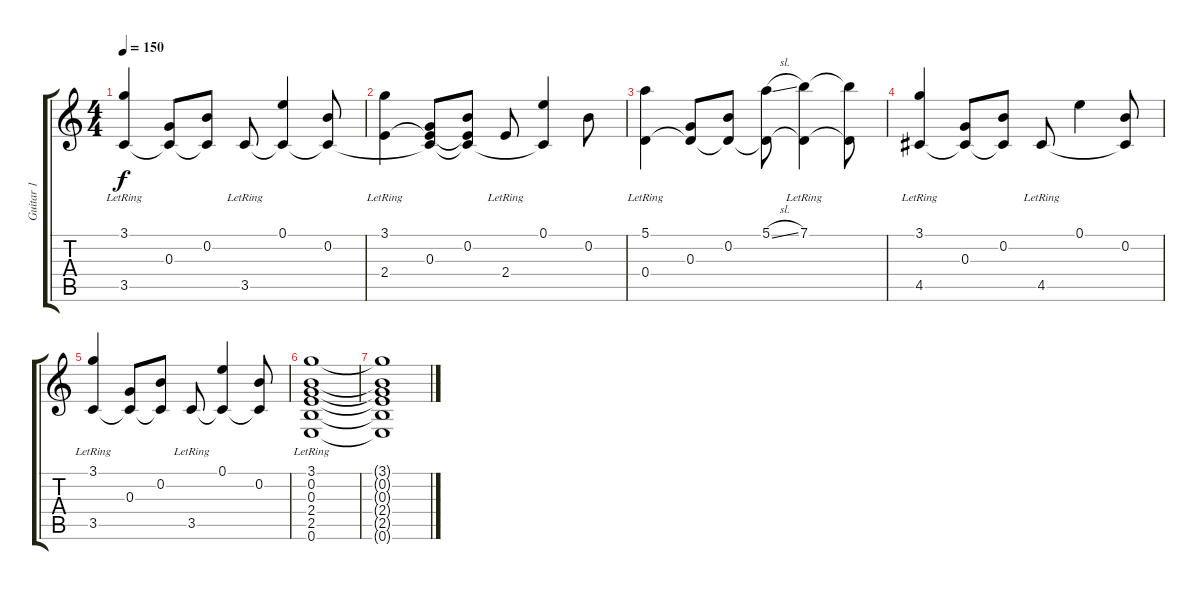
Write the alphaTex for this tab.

\track ("Guitar 1" "Guitar 1") {instrument acousticguitarsteel}
\staff {score tabs}
\tuning (E4 B3 G3 D3 A2 E2) {hide}
\ts (4 4)
\tempo 150
\clef g2
\ks c
(3.1 3.5{lr}).4{dy f} (0.3 3.5{t}).8 (0.2 3.5{t}).8 3.5{lr}.8 (0.1 3.5{t}).4 (0.2 3.5{t}).8 |
(3.1 2.4{lr}).4 (0.3 2.4{t} 3.5{t}).8 (0.2 2.4{t} 3.5{t}).8 2.4{lr}.8 (0.1 3.5{t}).4 0.2.8 |
(5.1 0.4{lr}).4 (0.3 0.4{t}).8 (0.2 0.4{t}).8 (5.1{sl} 0.4{t}).8 (7.1{lr} 0.4{t}).4 (7.1{t} 0.4{t}).8 |
(3.1 4.5{lr}).4 (0.3 4.5{t}).8 (0.2 4.5{t}).8 4.5{lr}.8 0.1.4 (0.2 4.5{t}).8 |
(3.1 3.5{lr}).4 (0.3 3.5{t}).8 (0.2 3.5{t}).8 3.5{lr}.8 (0.1 3.5{t}).4 (0.2 3.5{t}).8 |
(3.1 0.2 0.3 2.4{lr} 2.5{lr} 0.6).1 |
(3.1{t} 0.2{t} 0.3{t} 2.4{t} 2.5{t} 0.6{t}).1
